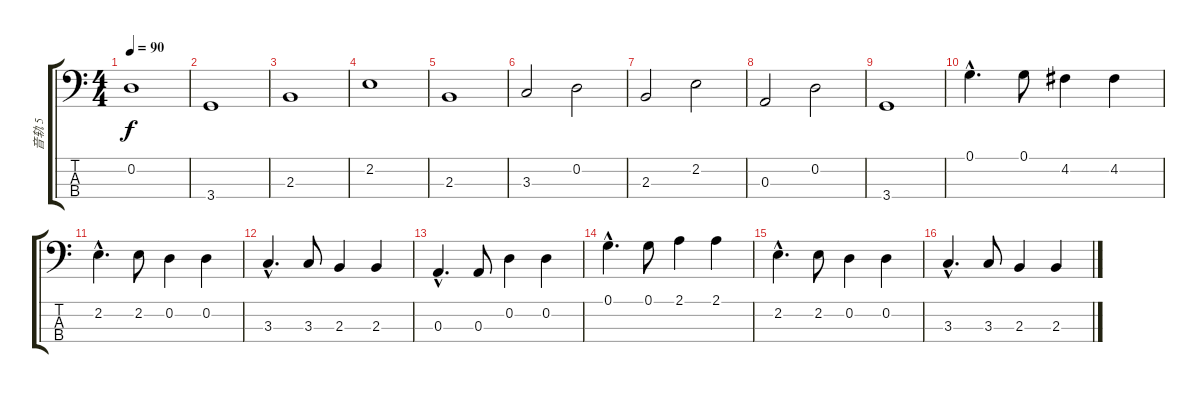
\track ("音轨 5" "音轨 5") {instrument electricbassfinger}
\staff {score tabs}
\tuning (G2 D2 A1 E1) {hide}
\ts (4 4)
\tempo 90
\clef f4
\ks c
0.2.1{dy f} |
3.4.1 |
2.3.1 |
2.2.1 |
2.3.1 |
3.3.2 0.2.2 |
2.3.2 2.2.2 |
0.3.2 0.2.2 |
3.4.1 |
0.1{hac}.4{d} 0.1.8 4.2.4 4.2.4 |
2.2{hac}.4{d} 2.2.8 0.2.4 0.2.4 |
3.3{hac}.4{d} 3.3.8 2.3.4 2.3.4 |
0.3{hac}.4{d} 0.3.8 0.2.4 0.2.4 |
0.1{hac}.4{d} 0.1.8 2.1.4 2.1.4 |
2.2{hac}.4{d} 2.2.8 0.2.4 0.2.4 |
3.3{hac}.4{d} 3.3.8 2.3.4 2.3.4
